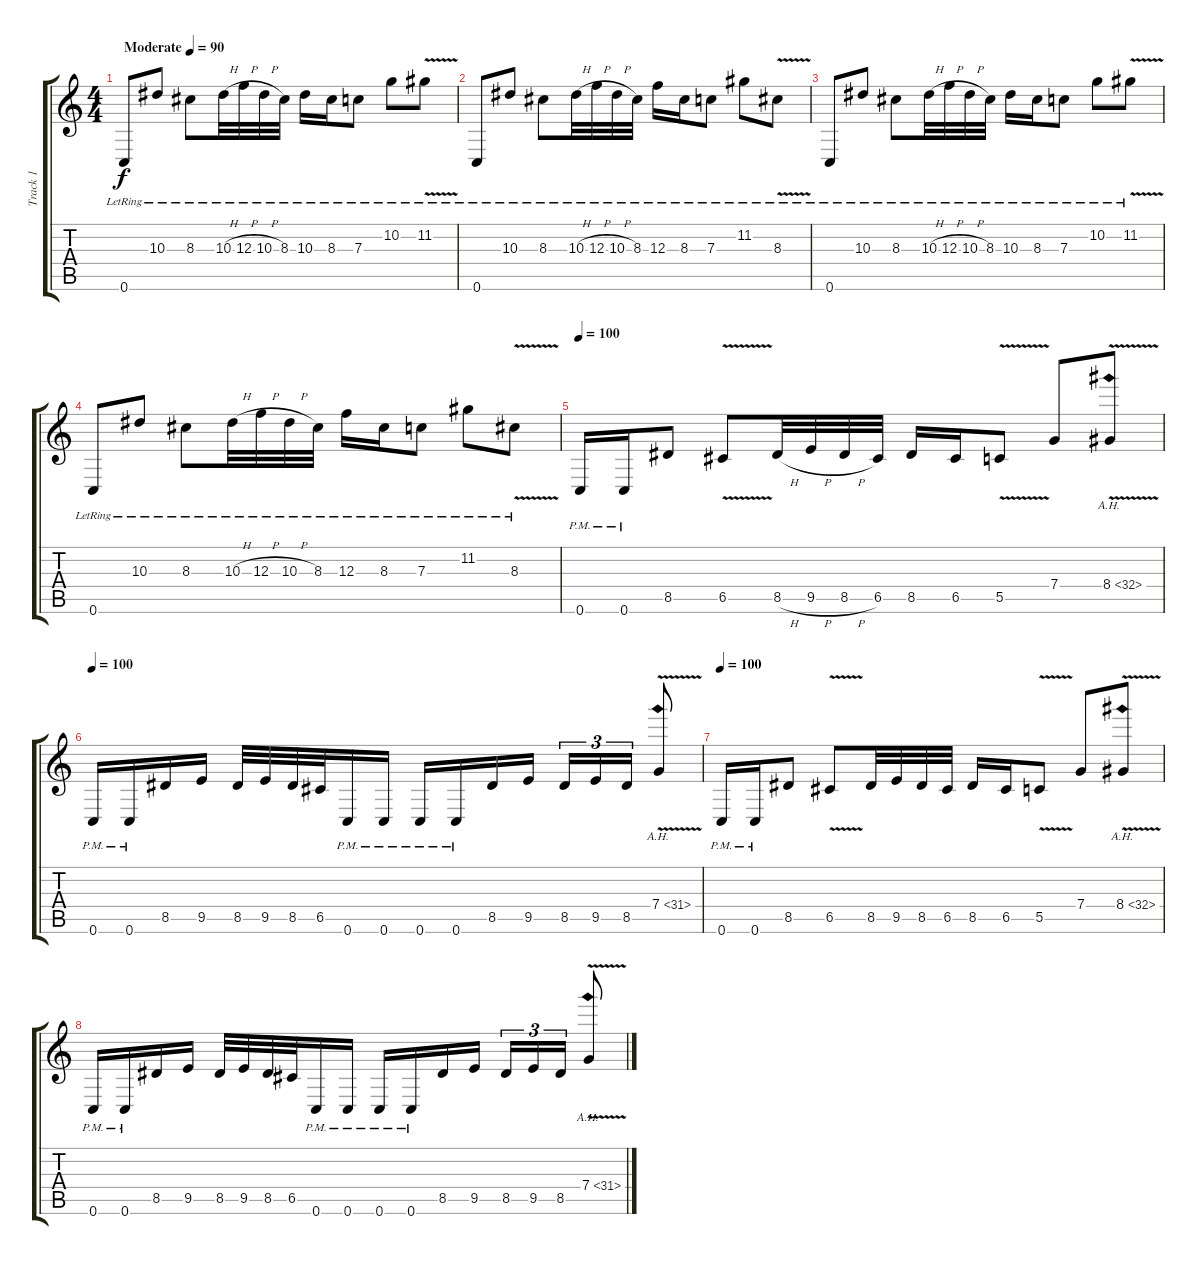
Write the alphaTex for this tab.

\track ("Track 1" "Track 1") {instrument acousticguitarsteel}
\staff {score tabs}
\tuning (D4 A3 F3 C3 G2 C2) {hide}
\ts (4 4)
\tempo (90 "Moderate")
\clef g2
\ks c
0.6{lr}.8{dy f instrument acousticguitarsteel} 10.3{lr}.8 8.3{lr}.8 10.3{h lr}.32 12.3{h lr}.32 10.3{h lr}.32 8.3{lr}.32 10.3{lr}.16 8.3{lr}.16 7.3{lr}.8 10.2{lr}.8 11.2{v lr}.8 |
0.6{lr}.8 10.3{lr}.8 8.3{lr}.8 10.3{h lr}.32 12.3{h lr}.32 10.3{h lr}.32 8.3{lr}.32 12.3{lr}.16 8.3{lr}.16 7.3{lr}.8 11.2{lr}.8 8.3{v lr}.8 |
0.6{lr}.8 10.3{lr}.8 8.3{lr}.8 10.3{h lr}.32 12.3{h lr}.32 10.3{h lr}.32 8.3{lr}.32 10.3{lr}.16 8.3{lr}.16 7.3{lr}.8 10.2{lr}.8 11.2{v lr}.8 |
0.6{lr}.8 10.3{lr}.8 8.3{lr}.8 10.3{h lr}.32 12.3{h lr}.32 10.3{h lr}.32 8.3{lr}.32 12.3{lr}.16 8.3{lr}.16 7.3{lr}.8 11.2{lr}.8 8.3{v lr}.8 |
\tempo 100
0.6{pm}.16{instrument distortionguitar} 0.6{pm}.16 8.5.8 6.5{v}.8 8.5{h}.32 9.5{h}.32 8.5{h}.32 6.5.32 8.5.16 6.5.16 5.5{v}.8 7.4.8 8.4{ah 24 v}.8 |
\tempo 100
0.6{pm}.16 0.6{pm}.16 8.5.16 9.5.16 8.5.32 9.5.32 8.5.32 6.5.32 0.6{pm}.16 0.6{pm}.16 0.6{pm}.16 0.6{pm}.16 8.5.16 9.5.16 8.5.16{tu (3 2)} 9.5.16{tu (3 2)} 8.5.16{tu (3 2)} 7.4{ah 24 v}.8 |
\tempo 100
0.6{pm}.16 0.6{pm}.16 8.5.8 6.5{v}.8 8.5.32 9.5.32 8.5.32 6.5.32 8.5.16 6.5.16 5.5{v}.8 7.4.8 8.4{ah 24 v}.8 |
0.6{pm}.16 0.6{pm}.16 8.5.16 9.5.16 8.5.32 9.5.32 8.5.32 6.5.32 0.6{pm}.16 0.6{pm}.16 0.6{pm}.16 0.6{pm}.16 8.5.16 9.5.16 8.5.16{tu (3 2)} 9.5.16{tu (3 2)} 8.5.16{tu (3 2)} 7.4{ah 24 v}.8
